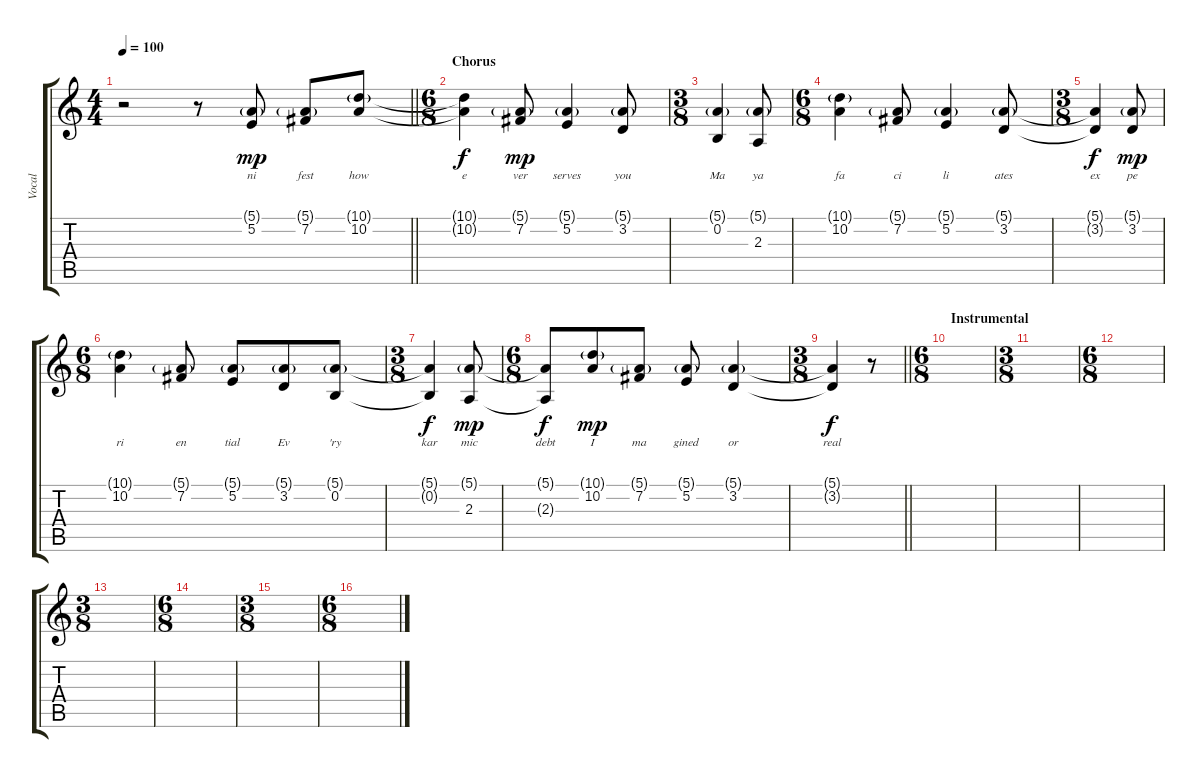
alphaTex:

\track ("Vocal" "Vocal") {instrument acousticgrandpiano}
\staff {score tabs}
\tuning (E4 B3 G3 D3 A2 E2) {hide}
\ts (4 4)
\tempo 100
\clef g2
\barLineRight lightlight
\ks c
r.2{dy f} r.8 (5.1{g} 5.2).8{lyrics (0 "ni") lyrics (1 "") lyrics (2 "") lyrics (3 "") lyrics (4 "") dy mp} (5.1{g} 7.2).8{lyrics (0 "fest") lyrics (1 "") lyrics (2 "") lyrics (3 "") lyrics (4 "")} (10.1{g} 10.2).8{lyrics (0 "how") lyrics (1 "") lyrics (2 "") lyrics (3 "") lyrics (4 "")} |
\ts (6 8)
\section ("" "Chorus")
(10.1{t} 10.2{t}).4{lyrics (0 "e") lyrics (1 "") lyrics (2 "") lyrics (3 "") lyrics (4 "") dy f} (5.1{g} 7.2).8{lyrics (0 "ver") lyrics (1 "") lyrics (2 "") lyrics (3 "") lyrics (4 "") dy mp} (5.1{g} 5.2).4{lyrics (0 "serves") lyrics (1 "") lyrics (2 "") lyrics (3 "") lyrics (4 "")} (5.1{g} 3.2).8{lyrics (0 "you") lyrics (1 "") lyrics (2 "") lyrics (3 "") lyrics (4 "")} |
\ts (3 8)
(5.1{g} 0.2).4{lyrics (0 "Ma") lyrics (1 "") lyrics (2 "") lyrics (3 "") lyrics (4 "")} (5.1{g} 2.3).8{lyrics (0 "ya") lyrics (1 "") lyrics (2 "") lyrics (3 "") lyrics (4 "")} |
\ts (6 8)
(10.1{g} 10.2).4{lyrics (0 "fa") lyrics (1 "") lyrics (2 "") lyrics (3 "") lyrics (4 "")} (5.1{g} 7.2).8{lyrics (0 "ci") lyrics (1 "") lyrics (2 "") lyrics (3 "") lyrics (4 "")} (5.1{g} 5.2).4{lyrics (0 "li") lyrics (1 "") lyrics (2 "") lyrics (3 "") lyrics (4 "")} (5.1{g} 3.2).8{lyrics (0 "ates") lyrics (1 "") lyrics (2 "") lyrics (3 "") lyrics (4 "")} |
\ts (3 8)
(5.1{t} 3.2{t}).4{lyrics (0 "ex") lyrics (1 "") lyrics (2 "") lyrics (3 "") lyrics (4 "") dy f} (5.1{g} 3.2).8{lyrics (0 "pe") lyrics (1 "") lyrics (2 "") lyrics (3 "") lyrics (4 "") dy mp} |
\ts (6 8)
(10.1{g} 10.2).4{lyrics (0 "ri") lyrics (1 "") lyrics (2 "") lyrics (3 "") lyrics (4 "")} (5.1{g} 7.2).8{lyrics (0 "en") lyrics (1 "") lyrics (2 "") lyrics (3 "") lyrics (4 "")} (5.1{g} 5.2).8{lyrics (0 "tial") lyrics (1 "") lyrics (2 "") lyrics (3 "") lyrics (4 "")} (5.1{g} 3.2).8{lyrics (0 "Ev") lyrics (1 "") lyrics (2 "") lyrics (3 "") lyrics (4 "")} (5.1{g} 0.2).8{lyrics (0 "'ry") lyrics (1 "") lyrics (2 "") lyrics (3 "") lyrics (4 "")} |
\ts (3 8)
(5.1{t} 0.2{t}).4{lyrics (0 "kar") lyrics (1 "") lyrics (2 "") lyrics (3 "") lyrics (4 "") dy f} (5.1{g} 2.3).8{lyrics (0 "mic") lyrics (1 "") lyrics (2 "") lyrics (3 "") lyrics (4 "") dy mp} |
\ts (6 8)
(5.1{t} 2.3{t}).8{lyrics (0 "debt") lyrics (1 "") lyrics (2 "") lyrics (3 "") lyrics (4 "") dy f} (10.1{g} 10.2).8{lyrics (0 "I") lyrics (1 "") lyrics (2 "") lyrics (3 "") lyrics (4 "") dy mp} (5.1{g} 7.2).8{lyrics (0 "ma") lyrics (1 "") lyrics (2 "") lyrics (3 "") lyrics (4 "")} (5.1{g} 5.2).8{lyrics (0 "gined") lyrics (1 "") lyrics (2 "") lyrics (3 "") lyrics (4 "")} (5.1{g} 3.2).4{lyrics (0 "or") lyrics (1 "") lyrics (2 "") lyrics (3 "") lyrics (4 "")} |
\ts (3 8)
\barLineRight lightlight
(5.1{t} 3.2{t}).4{lyrics (0 "real") lyrics (1 "") lyrics (2 "") lyrics (3 "") lyrics (4 "") dy f} r.8 |
\ts (6 8)
\section ("" "Instrumental")
|
\ts (3 8)
|
\ts (6 8)
|
\ts (3 8)
|
\ts (6 8)
|
\ts (3 8)
|
\ts (6 8)
